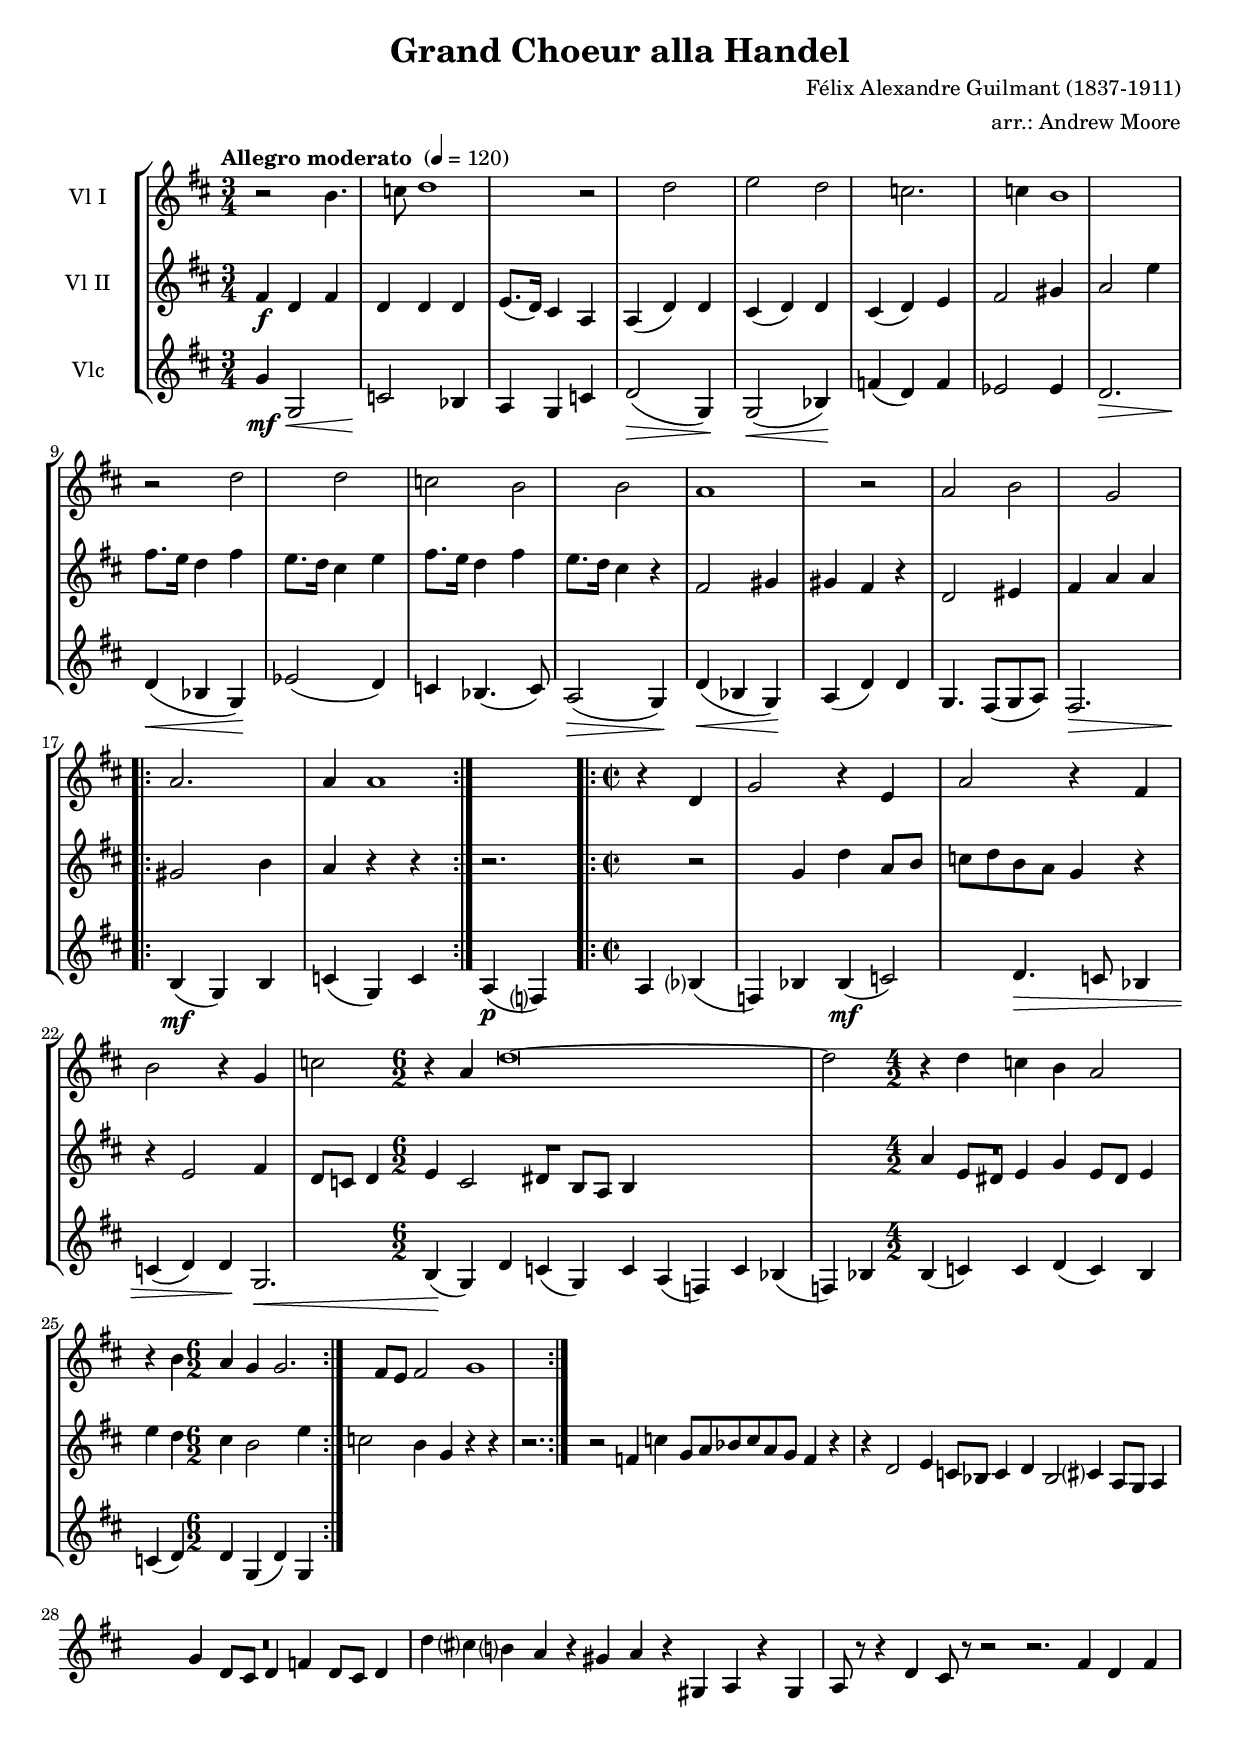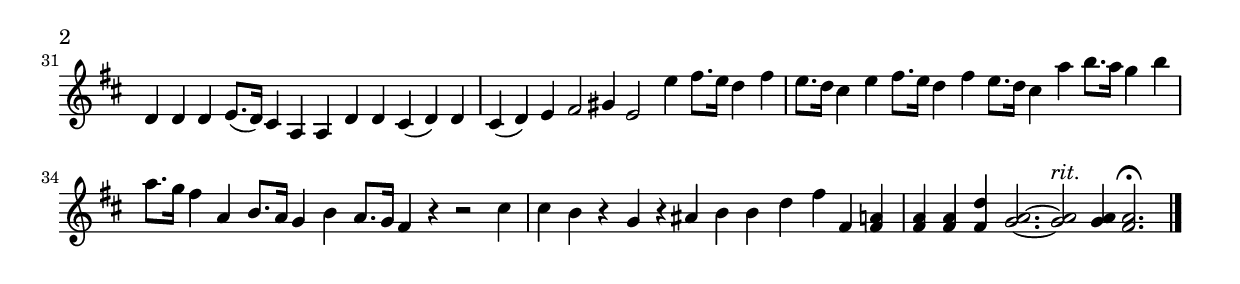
\version "2.14.2"
\include "deutsch.ly"

#(set-global-staff-size 18.5)

\header {
  title = "Grand Choeur alla Handel"
  composer = "Félix Alexandre Guilmant (1837-1911)"
  arranger = "arr.: Andrew Moore"
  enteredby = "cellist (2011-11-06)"
}

voiceconsts = {
 \key d \major
 \time 3/4
% \numericTimeSignature
 \compressFullBarRests
 \tempo "Allegro moderato " 4=120
}

%minstr = "harpsichord"
mihi = "clarinet"
%minstr = "accordion"
milo = "bassoon"

rit = \markup \italic "rit."

\include "v1.ily"
vb = \relative c' {
  \voiceconsts
  \clef "treble"

  \repeat volta 2 {
    fis4\f d fis
    d d d
    e8.( d16) cis4 a
    a( d) d
    cis( d) d

    cis( d) e
    fis2 gis4
    a2 e'4
    fis8. e16 d4 fis
    e8. d16 cis4 e

    fis8. e16 d4 fis
    e8. d16 cis4 r
    fis,2 gis4
    gis fis r

    d2 eis4
    fis a a
    gis2 h4
    a r r
  }

  r2.
  r2 g4
  d' a8 h c d
  h a g4 r
  r e2
  fis4 d8 c d4

  e c2
  dis4 h8 a h4
  R2.*2
  a'4 e8 dis e4

  g e8 dis e4
  e' d cis
  h2 e4
  c2 h4
  g r r

  r2.
  r2 f4
  c' g8 a b c
  a g f4 r
  r d2
  e4 c8 b c4
  d b2

  cis?4 a8 g a4
  R2.*2
  g'4 d8 cis d4
  f d8 cis d4

  d' cis? h?
  a r gis
  a r gis,
  a r gis

  a8 r r4 d
  cis8 r r2
  r2.
  fis4 d fis
  d d d
  e8.( d16) cis4 a

  a d d
  cis( d) d
  cis( d) e
  fis2 gis4
  e2 e'4

  fis8. e16 d4 fis
  e8. d16 cis4 e
  fis8. e16 d4 fis
  e8. d16 cis4 a'
  h8. a16 g4 h

  a8. g16 fis4 a,
  h8. a16 g4 h
  a8. g16 fis4 r
  r2 cis'4
  cis h r
  g r ais

  h h d
  fis fis, <fis a>
  <fis a> <fis a> <fis d'>
  <g a>2.~
  <g a>2^\rit <g a>4
  <fis a>2.\fermata \bar "|."
}

\include "v3.ily"

music = \new StaffGroup <<
      \new Staff {
	\set Staff.midiInstrument = \mihi
	\set Staff.instrumentName = #"Vl I"
	\transpose d d { \va }
      }

      \new Staff {
	\set Staff.midiInstrument = \mihi
	\set Staff.instrumentName = #"Vl II"
	\transpose d d { \vb }
      }

      \new Staff {
	\set Staff.midiInstrument = \milo
	\set Staff.instrumentName = #"Vlc"
	\transpose d d { \vc }
      }
>>

\book {
  \score {
    \music
    \layout {}
  }

  \score {
    \unfoldRepeats \music

    \midi {
      \context {
        \Score
        tempoWholesPerMinute = #(ly:make-moment 114 4)
      }
    }
  }
}
